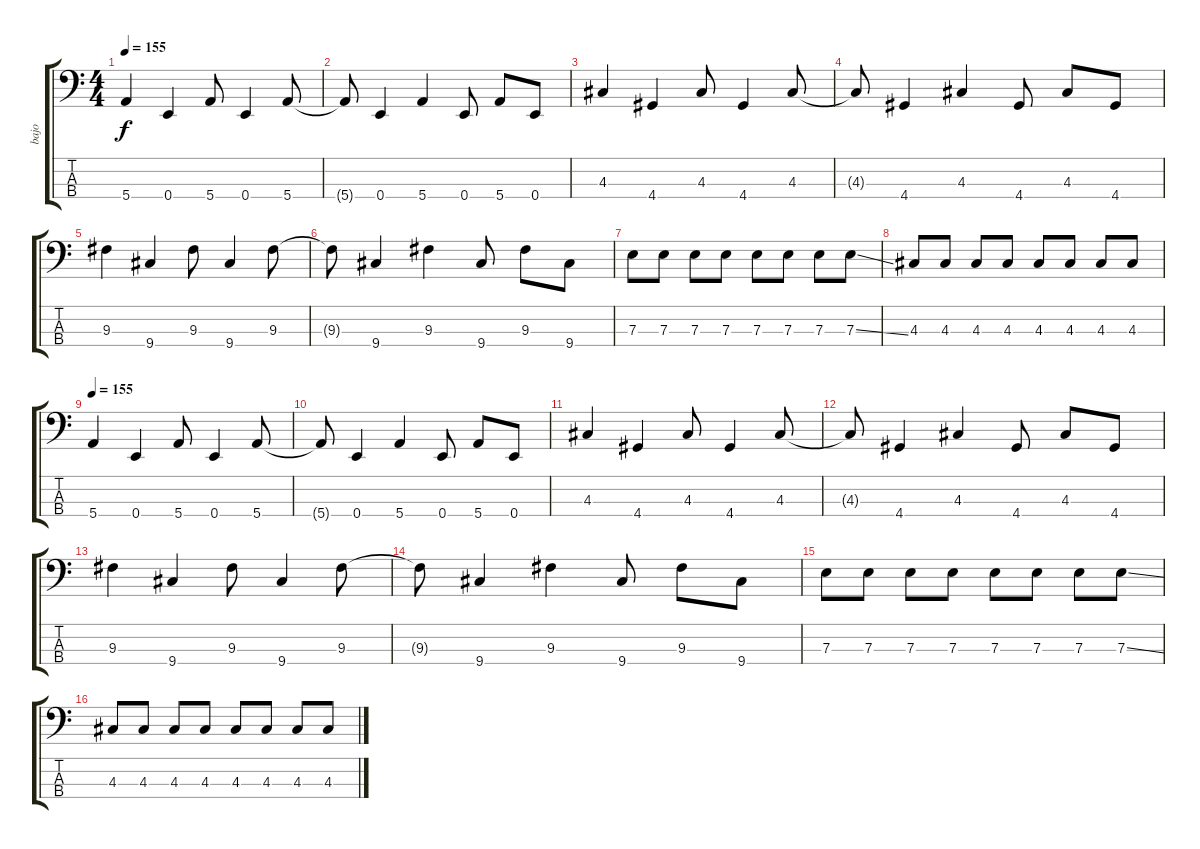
\track ("bajo" "bajo") {instrument electricbassfinger}
\staff {score tabs}
\tuning (G2 D2 A1 E1) {hide}
\ts (4 4)
\tempo 155
\clef f4
\ks c
5.4.4{dy f} 0.4.4 5.4.8 0.4.4 5.4.8 |
5.4{t}.8 0.4.4 5.4.4 0.4.8 5.4.8 0.4.8 |
4.3.4 4.4.4 4.3.8 4.4.4 4.3.8 |
4.3{t}.8 4.4.4 4.3.4 4.4.8 4.3.8 4.4.8 |
9.3.4 9.4.4 9.3.8 9.4.4 9.3.8 |
9.3{t}.8 9.4.4 9.3.4 9.4.8 9.3.8 9.4.8 |
7.3.8 7.3.8 7.3.8 7.3.8 7.3.8 7.3.8 7.3.8 7.3{ss}.8 |
4.3.8 4.3.8 4.3.8 4.3.8 4.3.8 4.3.8 4.3.8 4.3.8 |
\tempo 155
5.4.4 0.4.4 5.4.8 0.4.4 5.4.8 |
5.4{t}.8 0.4.4 5.4.4 0.4.8 5.4.8 0.4.8 |
4.3.4 4.4.4 4.3.8 4.4.4 4.3.8 |
4.3{t}.8 4.4.4 4.3.4 4.4.8 4.3.8 4.4.8 |
9.3.4 9.4.4 9.3.8 9.4.4 9.3.8 |
9.3{t}.8 9.4.4 9.3.4 9.4.8 9.3.8 9.4.8 |
7.3.8 7.3.8 7.3.8 7.3.8 7.3.8 7.3.8 7.3.8 7.3{ss}.8 |
4.3.8 4.3.8 4.3.8 4.3.8 4.3.8 4.3.8 4.3.8 4.3.8
